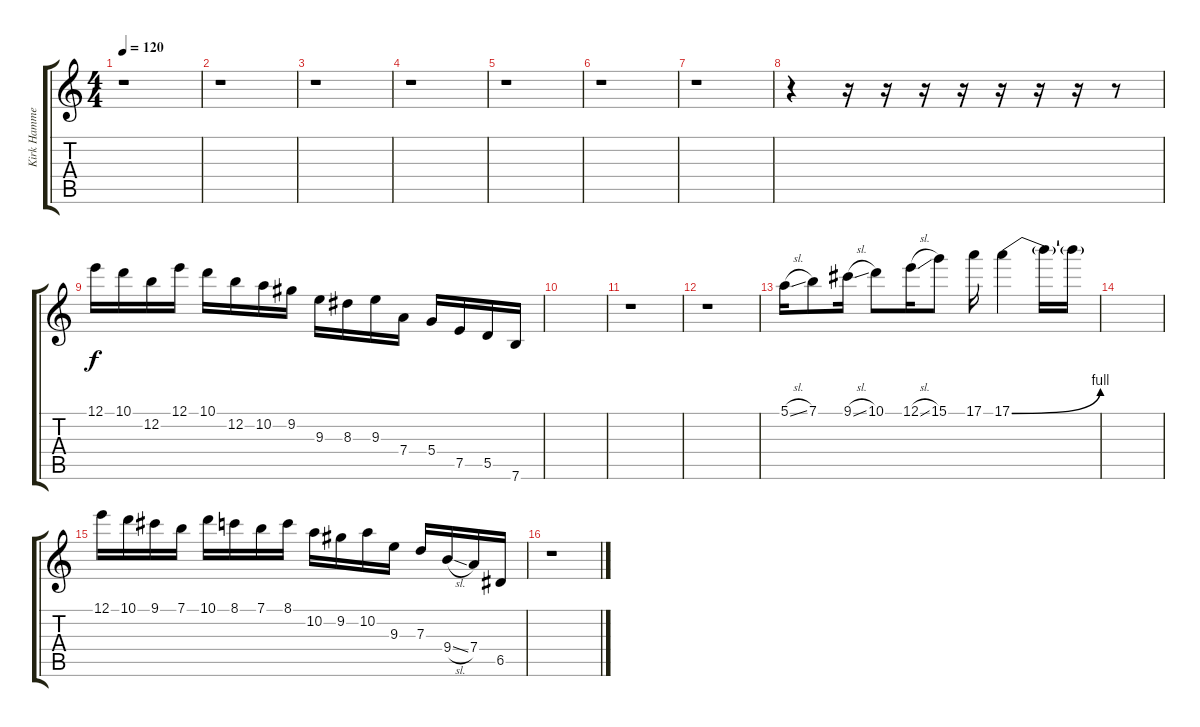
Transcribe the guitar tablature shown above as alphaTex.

\track ("Kirk Hammett (Lead)" "Kirk Hamme") {instrument acousticguitarsteel}
\staff {score tabs}
\tuning (E4 B3 G3 D3 A2 E2) {hide}
\ts (4 4)
\tempo 120
\clef g2
\ks c
r.1{dy mp} |
r.1 |
r.1 |
r.1 |
r.1 |
r.1 |
r.1 |
r.4 r.16 r.16 r.16 r.16 r.16 r.16 r.16 r.8 |
12.1.16{dy f} 10.1.16 12.2.16 12.1.16 10.1.16 12.2.16 10.2.16 9.2.16 9.3.16 8.3.16 9.3.16 7.4.16 5.4.16 7.5.16 5.5.16 7.6.16 |
|
r.1 |
r.1 |
5.1{sl}.16 7.1.8 9.1{sl}.16 10.1.8 12.1{sl}.16 15.1.8 17.1.16 17.1{be (bend 0 0 60 4)}.4 17.1{t}.16 17.1{t}.16 |
|
12.1.16 10.1.16 9.1.16 7.1.16 10.1.16 8.1.16 7.1.16 8.1.16 10.2.16 9.2.16 10.2.16 9.3.16 7.3.16 9.4{sl}.16 7.4.16 6.5.16 |
r.1
